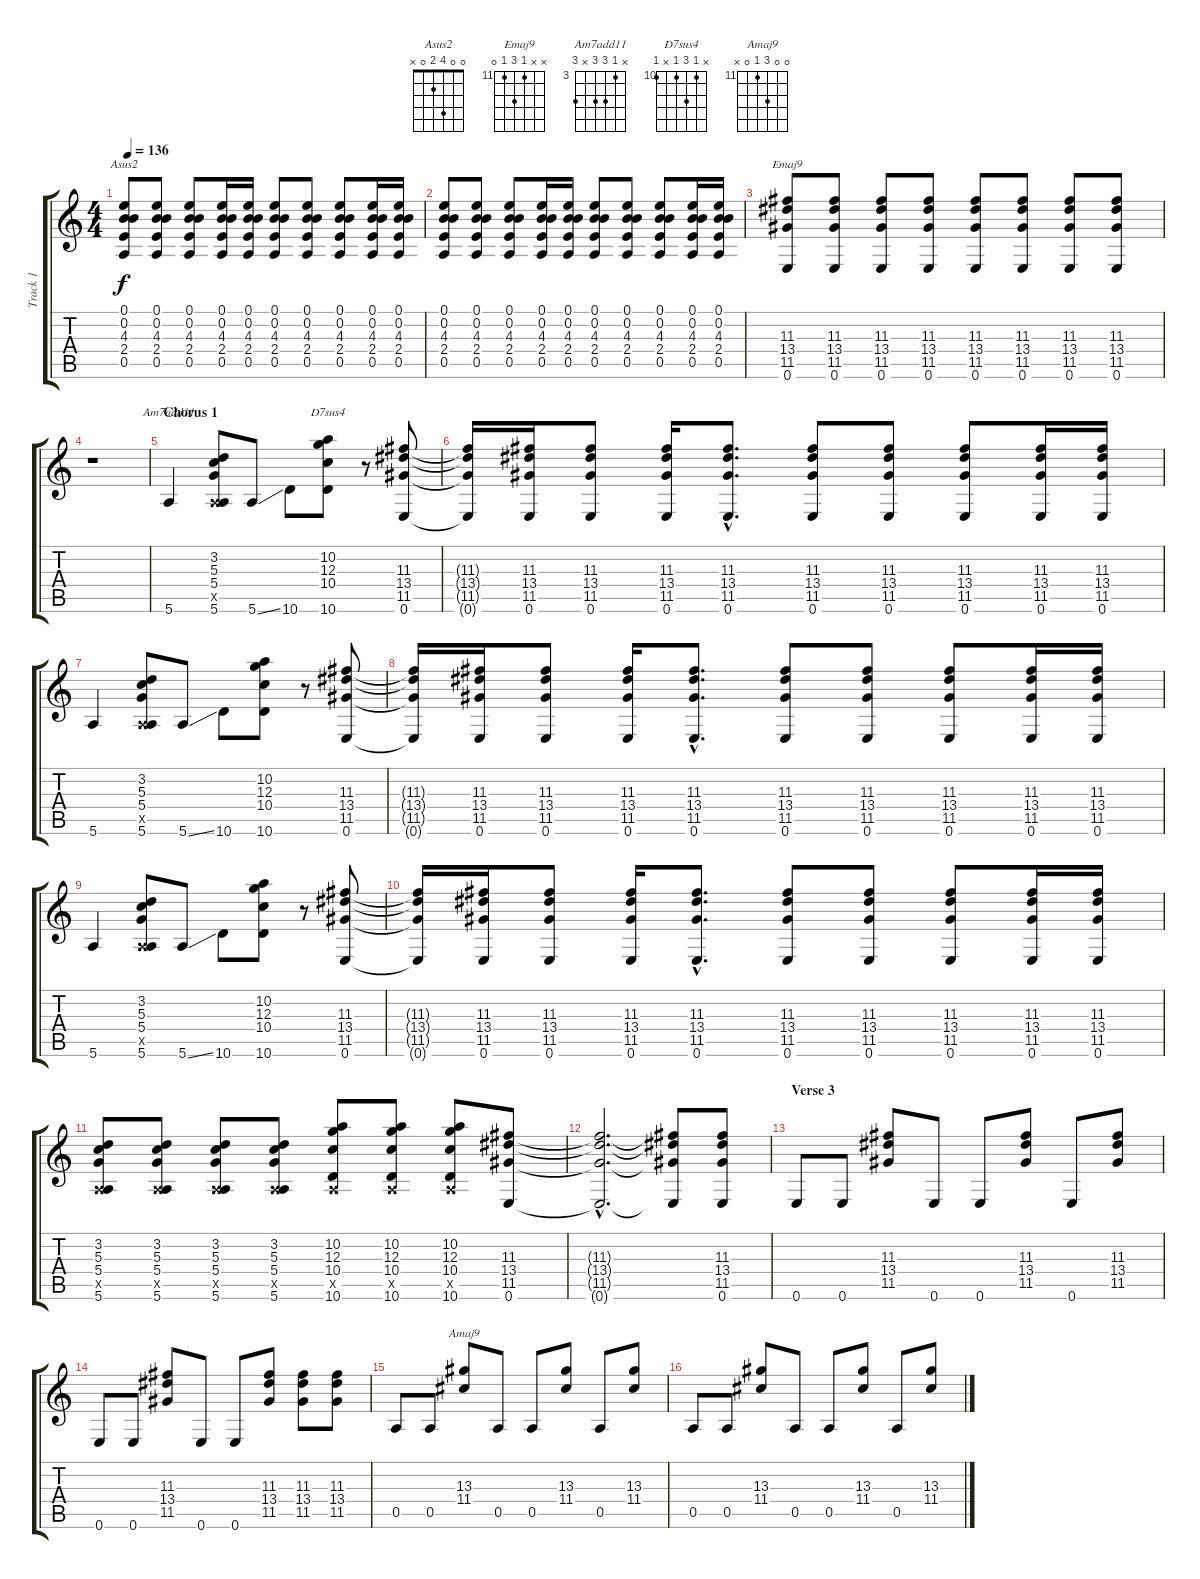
\track ("Track 1" "Track 1") {instrument acousticguitarsteel}
\staff {score tabs}
\tuning (E4 B3 G3 D3 A2 E2) {hide}
\chord ("Asus2" 0 0 4 2 0 x)
\chord ("Emaj9" x x 11 13 11 0) {firstfret 11}
\chord ("Am7add11" x 3 5 5 x 5) {firstfret 3}
\chord ("D7sus4" x 10 12 10 x 10) {firstfret 10}
\chord ("Amaj9" 0 0 13 11 0 x) {firstfret 11}
\ts (4 4)
\tempo 136
\clef g2
\ks c
(0.1 0.2 4.3 2.4 0.5).8{ch "Asus2" dy f} (0.1 0.2 4.3 2.4 0.5).8 (0.1 0.2 4.3 2.4 0.5).8 (0.1 0.2 4.3 2.4 0.5).16 (0.1 0.2 4.3 2.4 0.5).16 (0.1 0.2 4.3 2.4 0.5).8 (0.1 0.2 4.3 2.4 0.5).8 (0.1 0.2 4.3 2.4 0.5).8 (0.1 0.2 4.3 2.4 0.5).16 (0.1 0.2 4.3 2.4 0.5).16 |
(0.1 0.2 4.3 2.4 0.5).8 (0.1 0.2 4.3 2.4 0.5).8 (0.1 0.2 4.3 2.4 0.5).8 (0.1 0.2 4.3 2.4 0.5).16 (0.1 0.2 4.3 2.4 0.5).16 (0.1 0.2 4.3 2.4 0.5).8 (0.1 0.2 4.3 2.4 0.5).8 (0.1 0.2 4.3 2.4 0.5).8 (0.1 0.2 4.3 2.4 0.5).16 (0.1 0.2 4.3 2.4 0.5).16 |
(11.3 13.4 11.5 0.6).8{ch "Emaj9"} (11.3 13.4 11.5 0.6).8 (11.3 13.4 11.5 0.6).8 (11.3 13.4 11.5 0.6).8 (11.3 13.4 11.5 0.6).8 (11.3 13.4 11.5 0.6).8 (11.3 13.4 11.5 0.6).8 (11.3 13.4 11.5 0.6).8 |
r.1 |
\section ("" "Chorus 1")
5.6.4{ch "Am7add11"} (3.2 5.3 5.4 0.5{x} 5.6).8 5.6{ss}.8 10.6.8 (10.2 12.3 10.4 10.6).8{ch "D7sus4"} r.8 (11.3 13.4 11.5 0.6).8 |
(11.3{t} 13.4{t} 11.5{t} 0.6{t}).16 (11.3 13.4 11.5 0.6).16 (11.3 13.4 11.5 0.6).8 (11.3 13.4 11.5 0.6).16 (11.3{hac} 13.4{hac} 11.5{hac} 0.6{hac}).8{d} (11.3 13.4 11.5 0.6).8 (11.3 13.4 11.5 0.6).8 (11.3 13.4 11.5 0.6).8 (11.3 13.4 11.5 0.6).16 (11.3 13.4 11.5 0.6).16 |
5.6.4 (3.2 5.3 5.4 0.5{x} 5.6).8 5.6{ss}.8 10.6.8 (10.2 12.3 10.4 10.6).8 r.8 (11.3 13.4 11.5 0.6).8 |
(11.3{t} 13.4{t} 11.5{t} 0.6{t}).16 (11.3 13.4 11.5 0.6).16 (11.3 13.4 11.5 0.6).8 (11.3 13.4 11.5 0.6).16 (11.3{hac} 13.4{hac} 11.5{hac} 0.6{hac}).8{d} (11.3 13.4 11.5 0.6).8 (11.3 13.4 11.5 0.6).8 (11.3 13.4 11.5 0.6).8 (11.3 13.4 11.5 0.6).16 (11.3 13.4 11.5 0.6).16 |
5.6.4 (3.2 5.3 5.4 0.5{x} 5.6).8 5.6{ss}.8 10.6.8 (10.2 12.3 10.4 10.6).8 r.8 (11.3 13.4 11.5 0.6).8 |
(11.3{t} 13.4{t} 11.5{t} 0.6{t}).16 (11.3 13.4 11.5 0.6).16 (11.3 13.4 11.5 0.6).8 (11.3 13.4 11.5 0.6).16 (11.3{hac} 13.4{hac} 11.5{hac} 0.6{hac}).8{d} (11.3 13.4 11.5 0.6).8 (11.3 13.4 11.5 0.6).8 (11.3 13.4 11.5 0.6).8 (11.3 13.4 11.5 0.6).16 (11.3 13.4 11.5 0.6).16 |
(3.2 5.3 5.4 0.5{x} 5.6).8 (3.2 5.3 5.4 0.5{x} 5.6).8 (3.2 5.3 5.4 0.5{x} 5.6).8 (3.2 5.3 5.4 0.5{x} 5.6).8 (10.2 12.3 10.4 0.5{x} 10.6).8 (10.2 12.3 10.4 0.5{x} 10.6).8 (10.2 12.3 10.4 0.5{x} 10.6).8 (11.3 13.4 11.5 0.6).8 |
(11.3{hac t} 13.4{hac t} 11.5{hac t} 0.6{hac t}).2{d} (11.3{t} 13.4{t} 11.5{t} 0.6{t}).8 (11.3 13.4 11.5 0.6).8 |
\section ("" "Verse 3")
0.6.8 0.6.8 (11.3 13.4 11.5).8 0.6.8 0.6.8 (11.3 13.4 11.5).8 0.6.8 (11.3 13.4 11.5).8 |
0.6.8 0.6.8 (11.3 13.4 11.5).8 0.6.8 0.6.8 (11.3 13.4 11.5).8 (11.3 13.4 11.5).8 (11.3 13.4 11.5).8 |
0.5.8 0.5.8 (13.3 11.4).8{ch "Amaj9"} 0.5.8 0.5.8 (13.3 11.4).8 0.5.8 (13.3 11.4).8 |
0.5.8 0.5.8 (13.3 11.4).8 0.5.8 0.5.8 (13.3 11.4).8 0.5.8 (13.3 11.4).8
